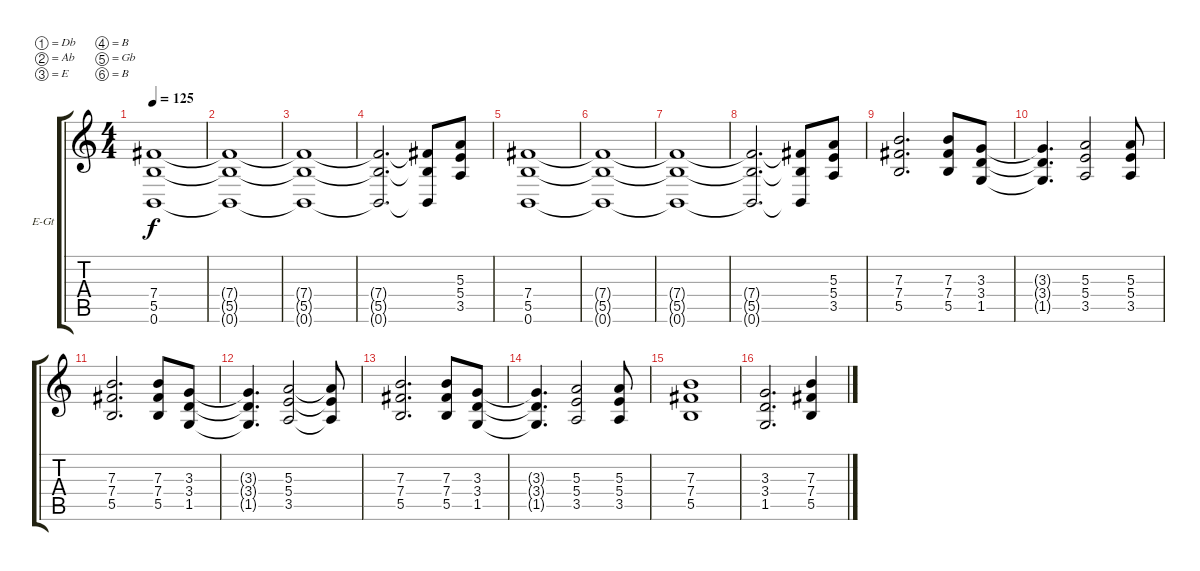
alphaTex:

\defaultSystemsLayout 4
\bracketExtendMode groupsimilarinstruments
\firstSystemTrackNameOrientation horizontal
\otherSystemsTrackNameOrientation horizontal
\track ("Rythm" "E-Gt") {instrument distortionguitar}
\staff {score tabs}
\tuning (Db4 Ab3 E3 B2 Gb2 B1)
\ts (4 4)
\tempo 125
\clef g2
\scale
0.333333
\ks c
(7.4 5.5 0.6).1{dy f} |
\scale
0.333333 (7.4{t} 5.5{t} 0.6{t}).1 |
\scale
0.333333 (7.4{t} 5.5{t} 0.6{t}).1 |
\scale
0.333333 (7.4{t} 5.5{t} 0.6{t}).2{d} (7.4{t} 5.5{t} 0.6{t}).8 (5.3 5.4 3.5).8 |
\scale
0.333333 (7.4 5.5 0.6).1 |
\scale
0.333333 (7.4{t} 5.5{t} 0.6{t}).1 |
\scale
0.333333 (7.4{t} 5.5{t} 0.6{t}).1 |
\scale
0.333333 (7.4{t} 5.5{t} 0.6{t}).2{d} (7.4{t} 5.5{t} 0.6{t}).8 (5.3 5.4 3.5).8 |
\scale
0.333333 (7.3 7.4 5.5).2{d} (7.3 7.4 5.5).8 (3.3 3.4 1.5).8 |
\scale
0.333333 (3.3{t} 3.4{t} 1.5{t}).4{d} (5.3 5.4 3.5).2 (5.3 5.4 3.5).8 |
\scale
0.333333 (7.3 7.4 5.5).2{d} (7.3 7.4 5.5).8 (3.3 3.4 1.5).8 |
\scale
0.333333 (3.3{t} 3.4{t} 1.5{t}).4{d} (5.3 5.4 3.5).2 (5.3{t} 5.4{t} 3.5{t}).8 |
\scale
0.333333 (7.3 7.4 5.5).2{d} (7.3 7.4 5.5).8 (3.3 3.4 1.5).8 |
\scale
0.333333 (3.3{t} 3.4{t} 1.5{t}).4{d} (5.3 5.4 3.5).2 (5.3 5.4 3.5).8 |
\scale
0.333333 (7.3 7.4 5.5).1 |
\scale
0.333333 (3.3 3.4 1.5).2{d} (7.3 7.4 5.5).4
